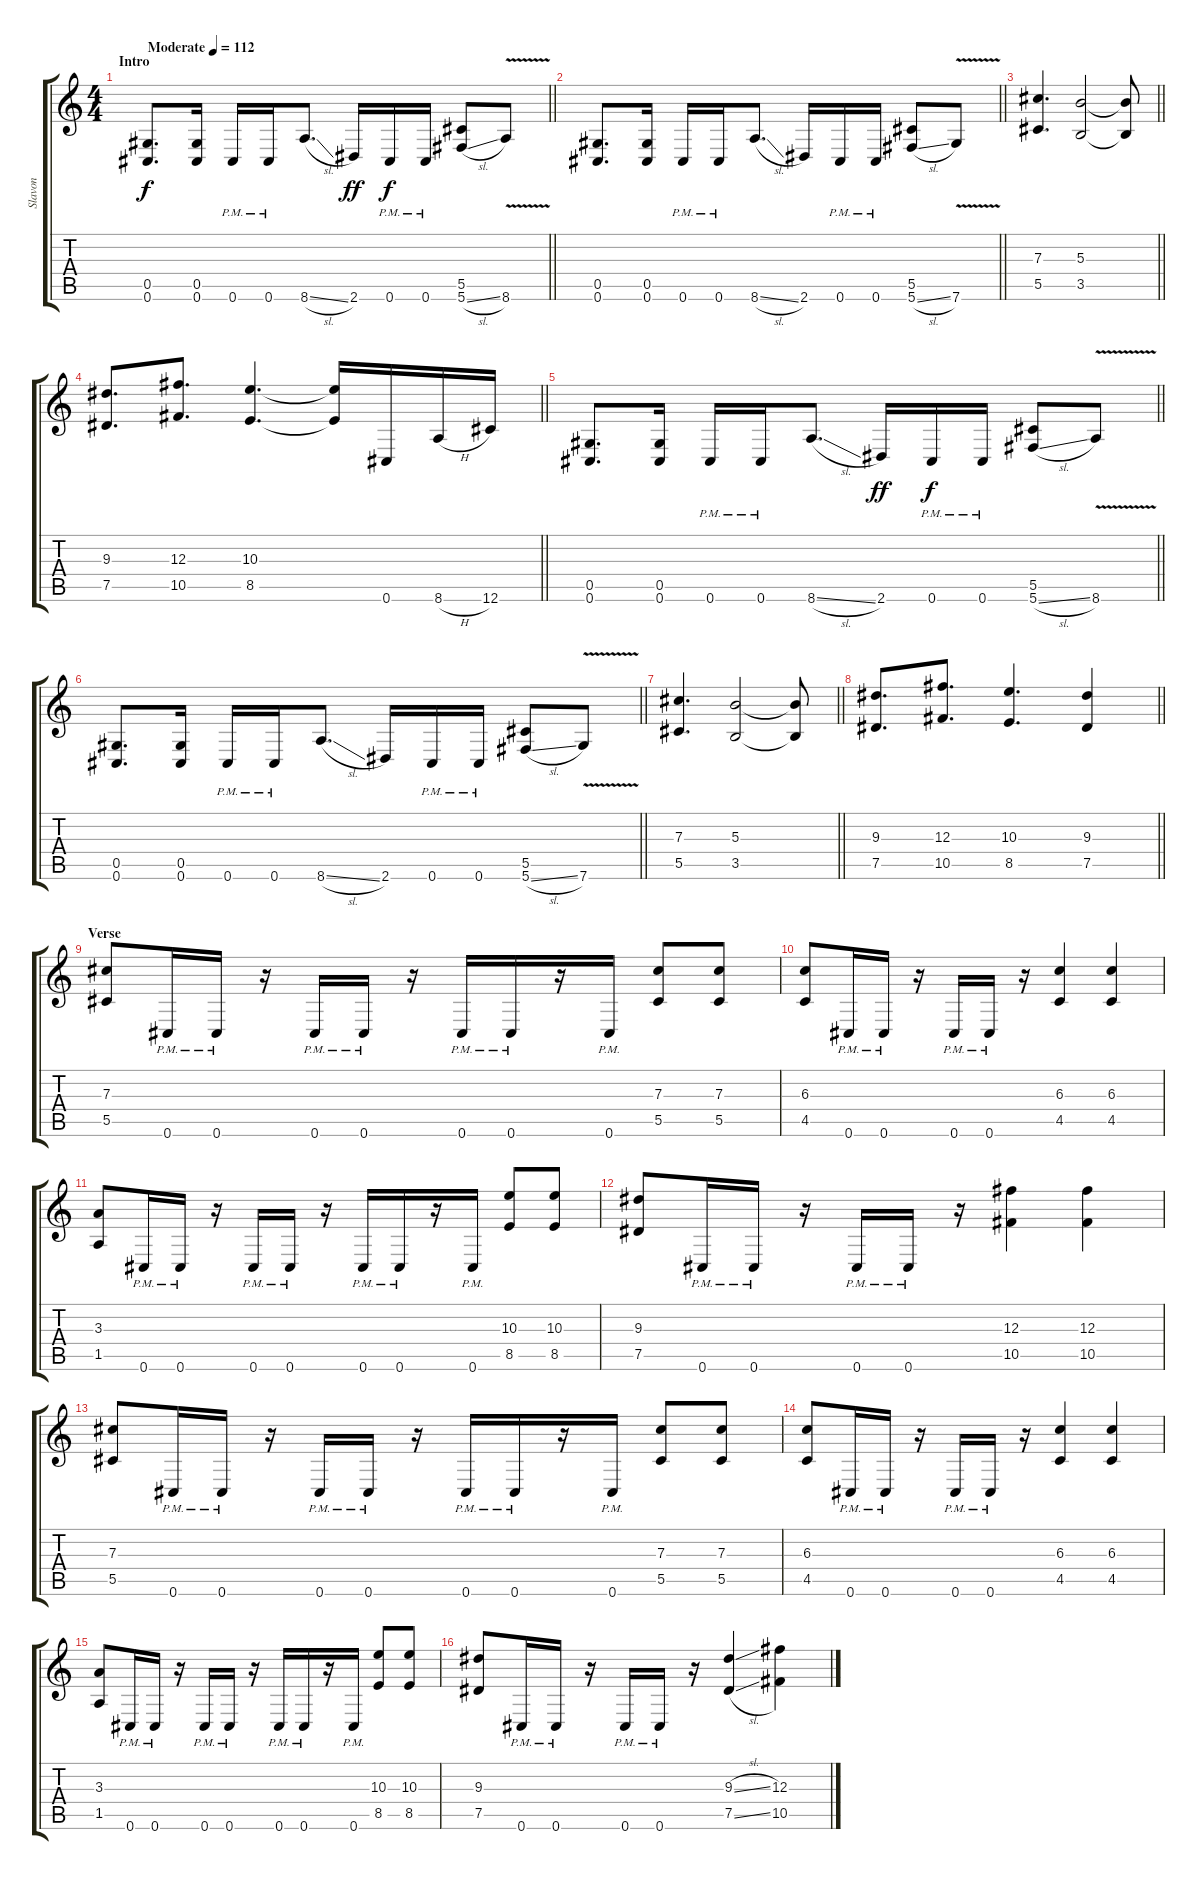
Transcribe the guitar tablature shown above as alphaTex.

\track ("Slavon" "Slavon") {instrument distortionguitar}
\staff {score tabs}
\tuning (Eb4 Bb3 Gb3 Db3 Ab2 Db2) {hide}
\ts (4 4)
\section ("" "Intro")
\tempo (112 "Moderate")
\clef g2
\barLineRight lightlight
\ks c
(0.5 0.6).8{d dy f instrument distortionguitar} (0.5 0.6).16 0.6{pm}.16 0.6{pm}.16 8.6{sl}.8{d} 2.6.16{dy ff} 0.6{pm}.16{dy f} 0.6{pm}.16 (5.5 5.6{sl}).8 8.6{v}.8 |
\barLineRight lightlight
(0.5 0.6).8{d} (0.5 0.6).16 0.6{pm}.16 0.6{pm}.16 8.6{sl}.8{d} 2.6.16 0.6{pm}.16 0.6{pm}.16 (5.5 5.6{sl}).8 7.6{v}.8 |
\barLineRight lightlight
(7.3 5.5).4{d} (5.3 3.5).2 (5.3{t} 3.5{t}).8 |
\barLineRight lightlight
(9.3 7.5).8{d} (12.3 10.5).8{d} (10.3 8.5).4{d} (10.3{t} 8.5{t}).16 0.6.16 8.6{h}.16 12.6.16 |
\barLineRight lightlight
(0.5 0.6).8{d} (0.5 0.6).16 0.6{pm}.16 0.6{pm}.16 8.6{sl}.8{d} 2.6.16{dy ff} 0.6{pm}.16{dy f} 0.6{pm}.16 (5.5 5.6{sl}).8 8.6{v}.8 |
\barLineRight lightlight
(0.5 0.6).8{d} (0.5 0.6).16 0.6{pm}.16 0.6{pm}.16 8.6{sl}.8{d} 2.6.16 0.6{pm}.16 0.6{pm}.16 (5.5 5.6{sl}).8 7.6{v}.8 |
\barLineRight lightlight
(7.3 5.5).4{d} (5.3 3.5).2 (5.3{t} 3.5{t}).8 |
\barLineRight lightlight
(9.3 7.5).8{d} (12.3 10.5).8{d} (10.3 8.5).4{d} (9.3 7.5).4 |
\section ("" "Verse")
(7.3 5.5).8 0.6{pm}.16 0.6{pm}.16 r.16 0.6{pm}.16 0.6{pm}.16 r.16 0.6{pm}.16 0.6{pm}.16 r.16 0.6{pm}.16 (7.3 5.5).8 (7.3 5.5).8 |
(6.3 4.5).8 0.6{pm}.16 0.6{pm}.16 r.16 0.6{pm}.16 0.6{pm}.16 r.16 (6.3 4.5).4 (6.3 4.5).4 |
(3.3 1.5).8 0.6{pm}.16 0.6{pm}.16 r.16 0.6{pm}.16 0.6{pm}.16 r.16 0.6{pm}.16 0.6{pm}.16 r.16 0.6{pm}.16 (10.3 8.5).8 (10.3 8.5).8 |
(9.3 7.5).8 0.6{pm}.16 0.6{pm}.16 r.16 0.6{pm}.16 0.6{pm}.16 r.16 (12.3 10.5).4 (12.3 10.5).4 |
(7.3 5.5).8 0.6{pm}.16 0.6{pm}.16 r.16 0.6{pm}.16 0.6{pm}.16 r.16 0.6{pm}.16 0.6{pm}.16 r.16 0.6{pm}.16 (7.3 5.5).8 (7.3 5.5).8 |
(6.3 4.5).8 0.6{pm}.16 0.6{pm}.16 r.16 0.6{pm}.16 0.6{pm}.16 r.16 (6.3 4.5).4 (6.3 4.5).4 |
(3.3 1.5).8 0.6{pm}.16 0.6{pm}.16 r.16 0.6{pm}.16 0.6{pm}.16 r.16 0.6{pm}.16 0.6{pm}.16 r.16 0.6{pm}.16 (10.3 8.5).8 (10.3 8.5).8 |
(9.3 7.5).8 0.6{pm}.16 0.6{pm}.16 r.16 0.6{pm}.16 0.6{pm}.16 r.16 (9.3{sl} 7.5{sl}).4 (12.3 10.5).4
